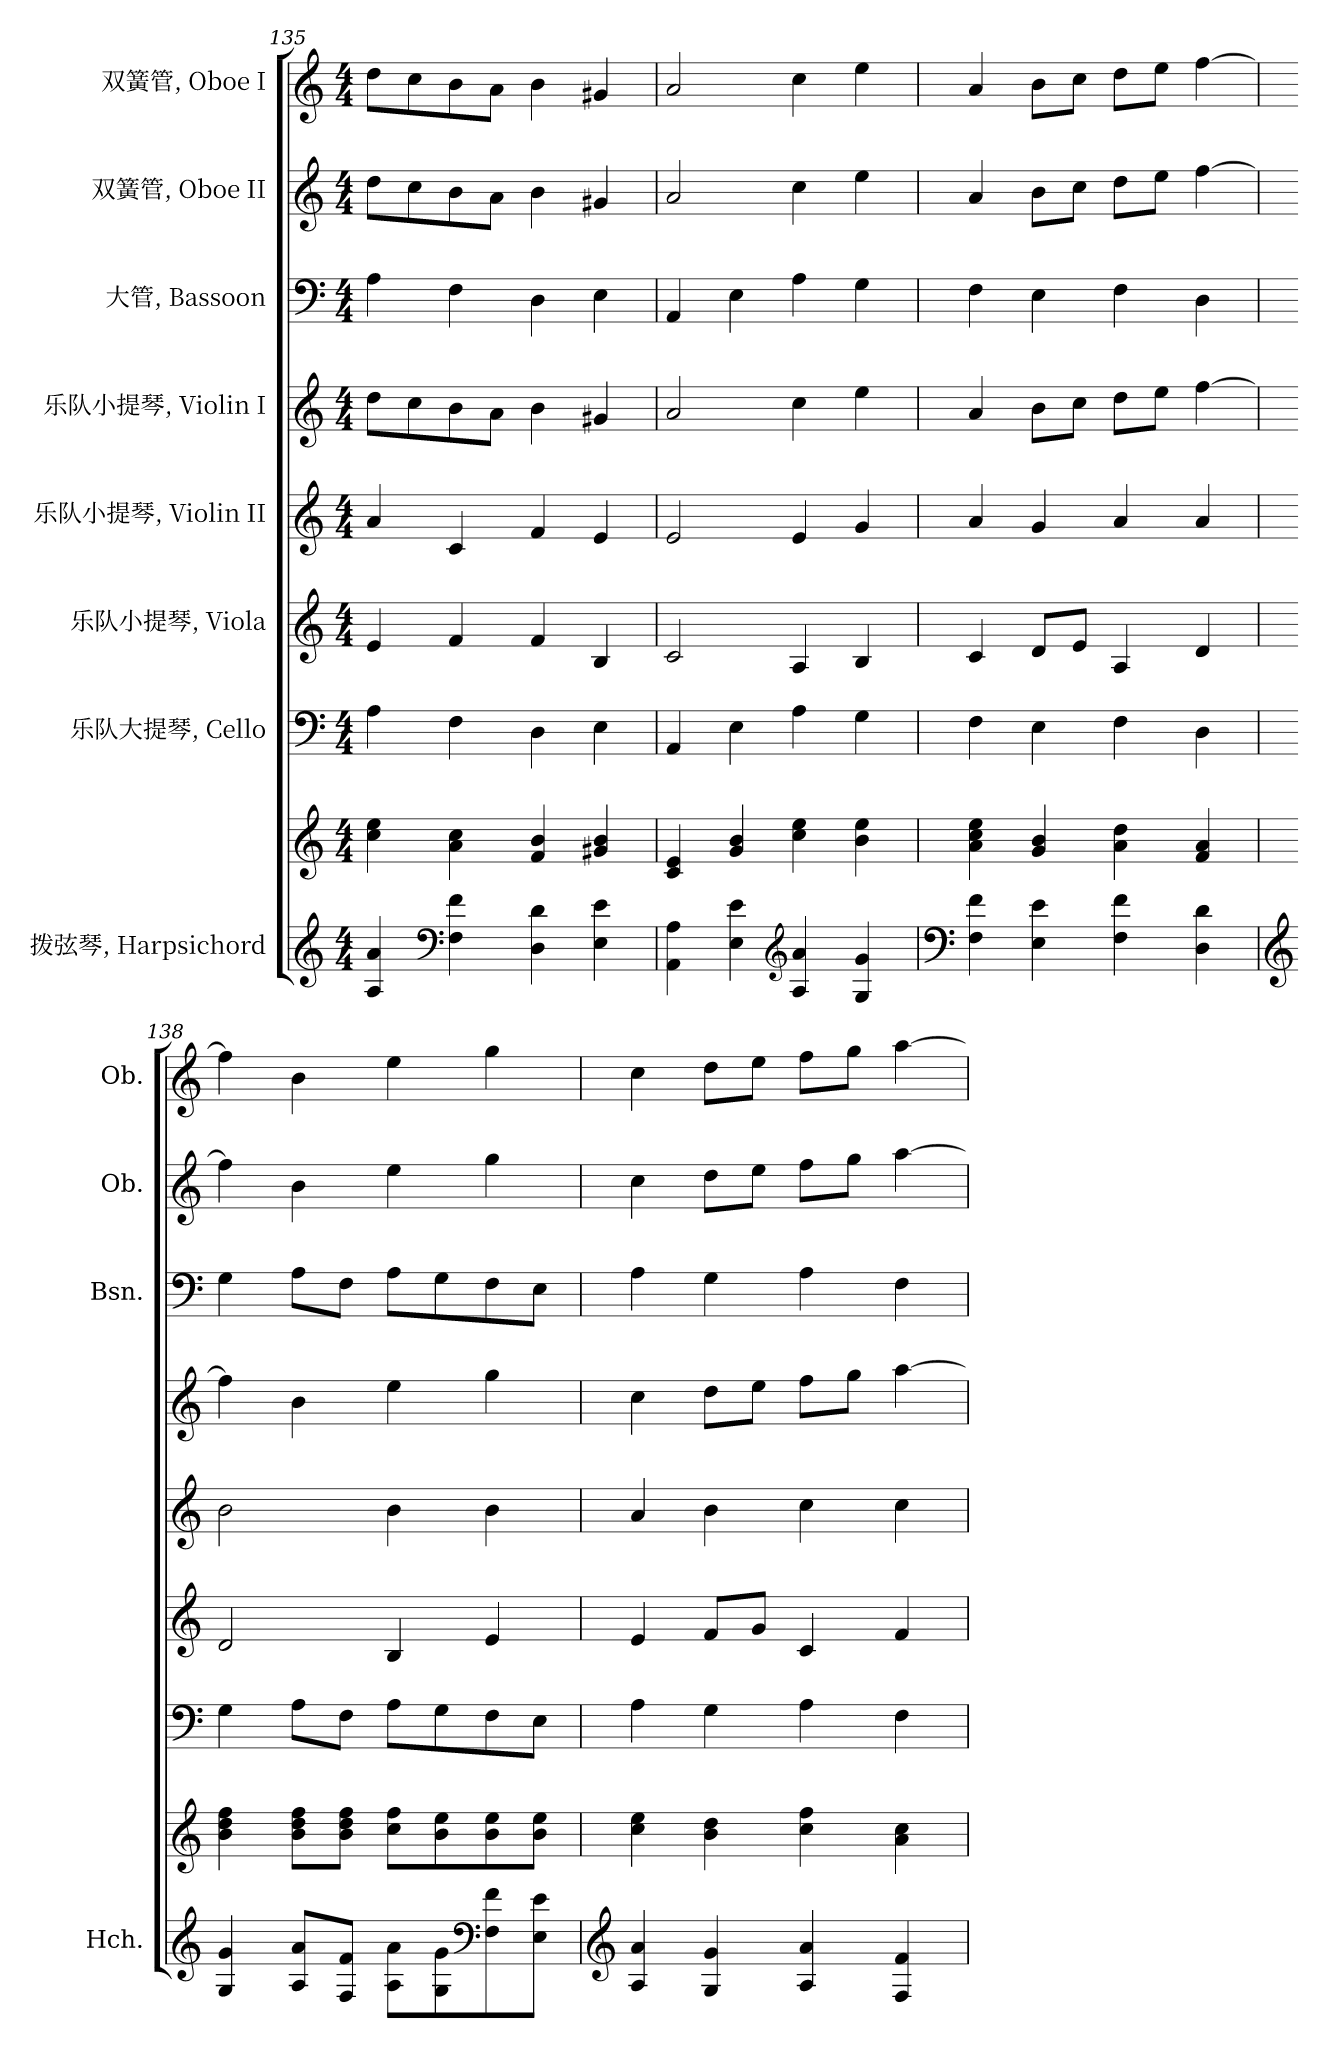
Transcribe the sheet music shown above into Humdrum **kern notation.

**kern	**kern	**kern	**kern	**kern	**kern	**kern	**kern	**kern
*part8	*part8	*part7	*part6	*part5	*part4	*part3	*part2	*part1
*staff9	*staff8	*staff7	*staff6	*staff5	*staff4	*staff3	*staff2	*staff1
*I"拨弦琴, Harpsichord	*	*I"乐队大提琴, Cello	*I"乐队小提琴, Viola	*I"乐队小提琴, Violin II	*I"乐队小提琴, Violin I	*I"大管, Bassoon	*I"双簧管, Oboe II	*I"双簧管, Oboe I
*I'Hch.	*	*	*	*	*	*I'Bsn.	*I'Ob.	*I'Ob.
*clefG2	*clefG2	*clefF4	*clefG2	*clefG2	*clefG2	*clefF4	*clefG2	*clefG2
*k[]	*k[]	*k[]	*k[]	*k[]	*k[]	*k[]	*k[]	*k[]
*M4/4	*M4/4	*M4/4	*M4/4	*M4/4	*M4/4	*M4/4	*M4/4	*M4/4
=135	=135	=135	=135	=135	=135	=135	=135	=135
4A/ 4a/	4cc\ 4ee\	4A\	4e/	4a/	8dd\L	4A\	8dd\L	8dd\L
.	.	.	.	.	8cc\	.	8cc\	8cc\
*clefF4	*	*	*	*	*	*	*	*
4F\ 4f\	4a\ 4cc\	4F\	4f/	4c/	8b\	4F\	8b\	8b\
.	.	.	.	.	8a\J	.	8a\J	8a\J
4D\ 4d\	4f/ 4b/	4D\	4f/	4f/	4b\	4D\	4b\	4b\
4E\ 4e\	4g#X/ 4b/	4E\	4B/	4e/	4g#X/	4E\	4g#X/	4g#X/
!!LO:PB:g=z
=136	=136	=136	=136	=136	=136	=136	=136	=136
4AA\ 4A\	4c/ 4e/	4AA/	2c/	2e/	2a/	4AA/	2a/	2a/
4E\ 4e\	4g/ 4b/	4E\	.	.	.	4E\	.	.
*clefG2	*	*	*	*	*	*	*	*
4A/ 4a/	4cc\ 4ee\	4A\	4A/	4e/	4cc\	4A\	4cc\	4cc\
4G/ 4g/	4b\ 4ee\	4G\	4B/	4g/	4ee\	4G\	4ee\	4ee\
=137	=137	=137	=137	=137	=137	=137	=137	=137
*clefF4	*	*	*	*	*	*	*	*
4F\ 4f\	4a\ 4cc\ 4ee\	4F\	4c/	4a/	4a/	4F\	4a/	4a/
4E\ 4e\	4g/ 4b/	4E\	8d/L	4g/	8b\L	4E\	8b\L	8b\L
.	.	.	8e/J	.	8cc\J	.	8cc\J	8cc\J
4F\ 4f\	4a\ 4dd\	4F\	4A/	4a/	8dd\L	4F\	8dd\L	8dd\L
.	.	.	.	.	8ee\J	.	8ee\J	8ee\J
4D\ 4d\	4f/ 4a/	4D\	4d/	4a/	[4ff\	4D\	[4ff\	[4ff\
=138	=138	=138	=138	=138	=138	=138	=138	=138
*clefG2	*	*	*	*	*	*	*	*
4G/ 4g/	4b\ 4dd\ 4ff\	4G\	2d/	2b\	4ff\]	4G\	4ff\]	4ff\]
8A/ 8a/L	8b\ 8dd\ 8ff\L	8A\L	.	.	4b\	8A\L	4b\	4b\
8F/ 8f/J	8b\ 8dd\ 8ff\J	8F\J	.	.	.	8F\J	.	.
8A\ 8a\L	8cc\ 8ff\L	8A\L	4B/	4b\	4ee\	8A\L	4ee\	4ee\
8G\ 8g\	8b\ 8ee\	8G\	.	.	.	8G\	.	.
*clefF4	*	*	*	*	*	*	*	*
8F\ 8f\	8b\ 8ee\	8F\	4e/	4b\	4gg\	8F\	4gg\	4gg\
8E\ 8e\J	8b\ 8ee\J	8E\J	.	.	.	8E\J	.	.
=139	=139	=139	=139	=139	=139	=139	=139	=139
*clefG2	*	*	*	*	*	*	*	*
4A/ 4a/	4cc\ 4ee\	4A\	4e/	4a/	4cc\	4A\	4cc\	4cc\
4G/ 4g/	4b\ 4dd\	4G\	8f/L	4b\	8dd\L	4G\	8dd\L	8dd\L
.	.	.	8g/J	.	8ee\J	.	8ee\J	8ee\J
4A/ 4a/	4cc\ 4ff\	4A\	4c/	4cc\	8ff\L	4A\	8ff\L	8ff\L
.	.	.	.	.	8gg\J	.	8gg\J	8gg\J
4F/ 4f/	4a\ 4cc\	4F\	4f/	4cc\	[4aa\	4F\	[4aa\	[4aa\
=	=	=	=	=	=	=	=	=
*-	*-	*-	*-	*-	*-	*-	*-	*-
